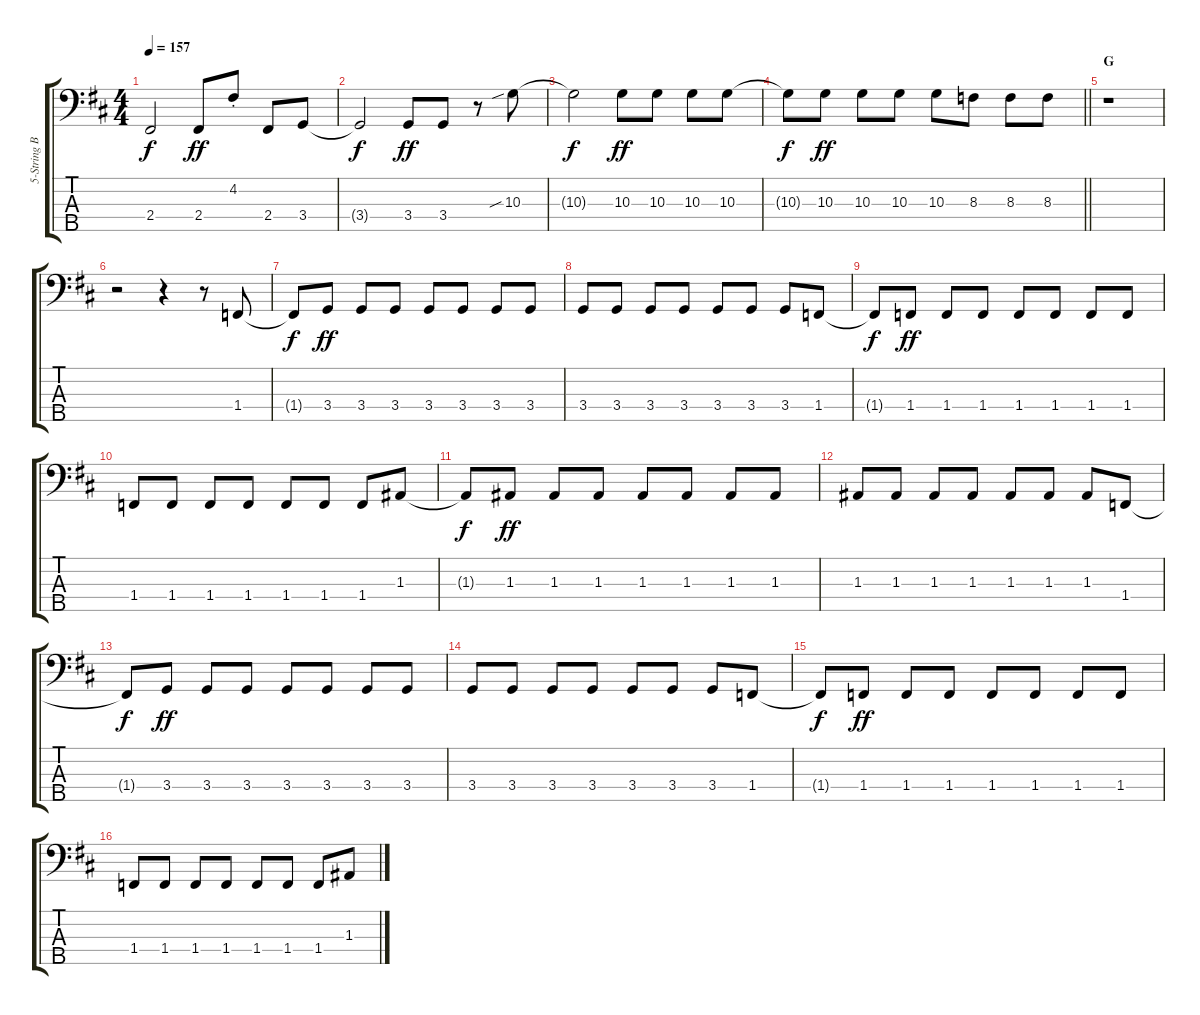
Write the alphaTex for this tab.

\track ("5-String Bass" "5-String B") {instrument electricbasspick}
\staff {score tabs}
\tuning (G2 D2 A1 E1 B0) {hide}
\ts (4 4)
\tempo 157
\clef f4
\ks d
2.4{t}.2{dy f} 2.4.8{dy ff} 4.2{st}.8 2.4.8 3.4.8 |
3.4{t}.2{dy f} 3.4.8{dy ff} 3.4.8 r.8 10.3{sib}.8 |
10.3{t}.2{dy f} 10.3.8{dy ff} 10.3.8 10.3.8 10.3.8 |
\barLineRight lightlight
10.3{t}.8{dy f} 10.3.8{dy ff} 10.3.8 10.3.8 10.3.8 8.3.8 8.3.8 8.3.8 |
\section ("" "G")
r.1 |
r.2 r.4 r.8 1.4.8 |
1.4{t}.8{dy f} 3.4.8{dy ff} 3.4.8 3.4.8 3.4.8 3.4.8 3.4.8 3.4.8 |
3.4.8 3.4.8 3.4.8 3.4.8 3.4.8 3.4.8 3.4.8 1.4.8 |
1.4{t}.8{dy f} 1.4.8{dy ff} 1.4.8 1.4.8 1.4.8 1.4.8 1.4.8 1.4.8 |
1.4.8 1.4.8 1.4.8 1.4.8 1.4.8 1.4.8 1.4.8 1.3.8 |
1.3{t}.8{dy f} 1.3.8{dy ff} 1.3.8 1.3.8 1.3.8 1.3.8 1.3.8 1.3.8 |
1.3.8 1.3.8 1.3.8 1.3.8 1.3.8 1.3.8 1.3.8 1.4.8 |
1.4{t}.8{dy f} 3.4.8{dy ff} 3.4.8 3.4.8 3.4.8 3.4.8 3.4.8 3.4.8 |
3.4.8 3.4.8 3.4.8 3.4.8 3.4.8 3.4.8 3.4.8 1.4.8 |
1.4{t}.8{dy f} 1.4.8{dy ff} 1.4.8 1.4.8 1.4.8 1.4.8 1.4.8 1.4.8 |
1.4.8 1.4.8 1.4.8 1.4.8 1.4.8 1.4.8 1.4.8 1.3.8
